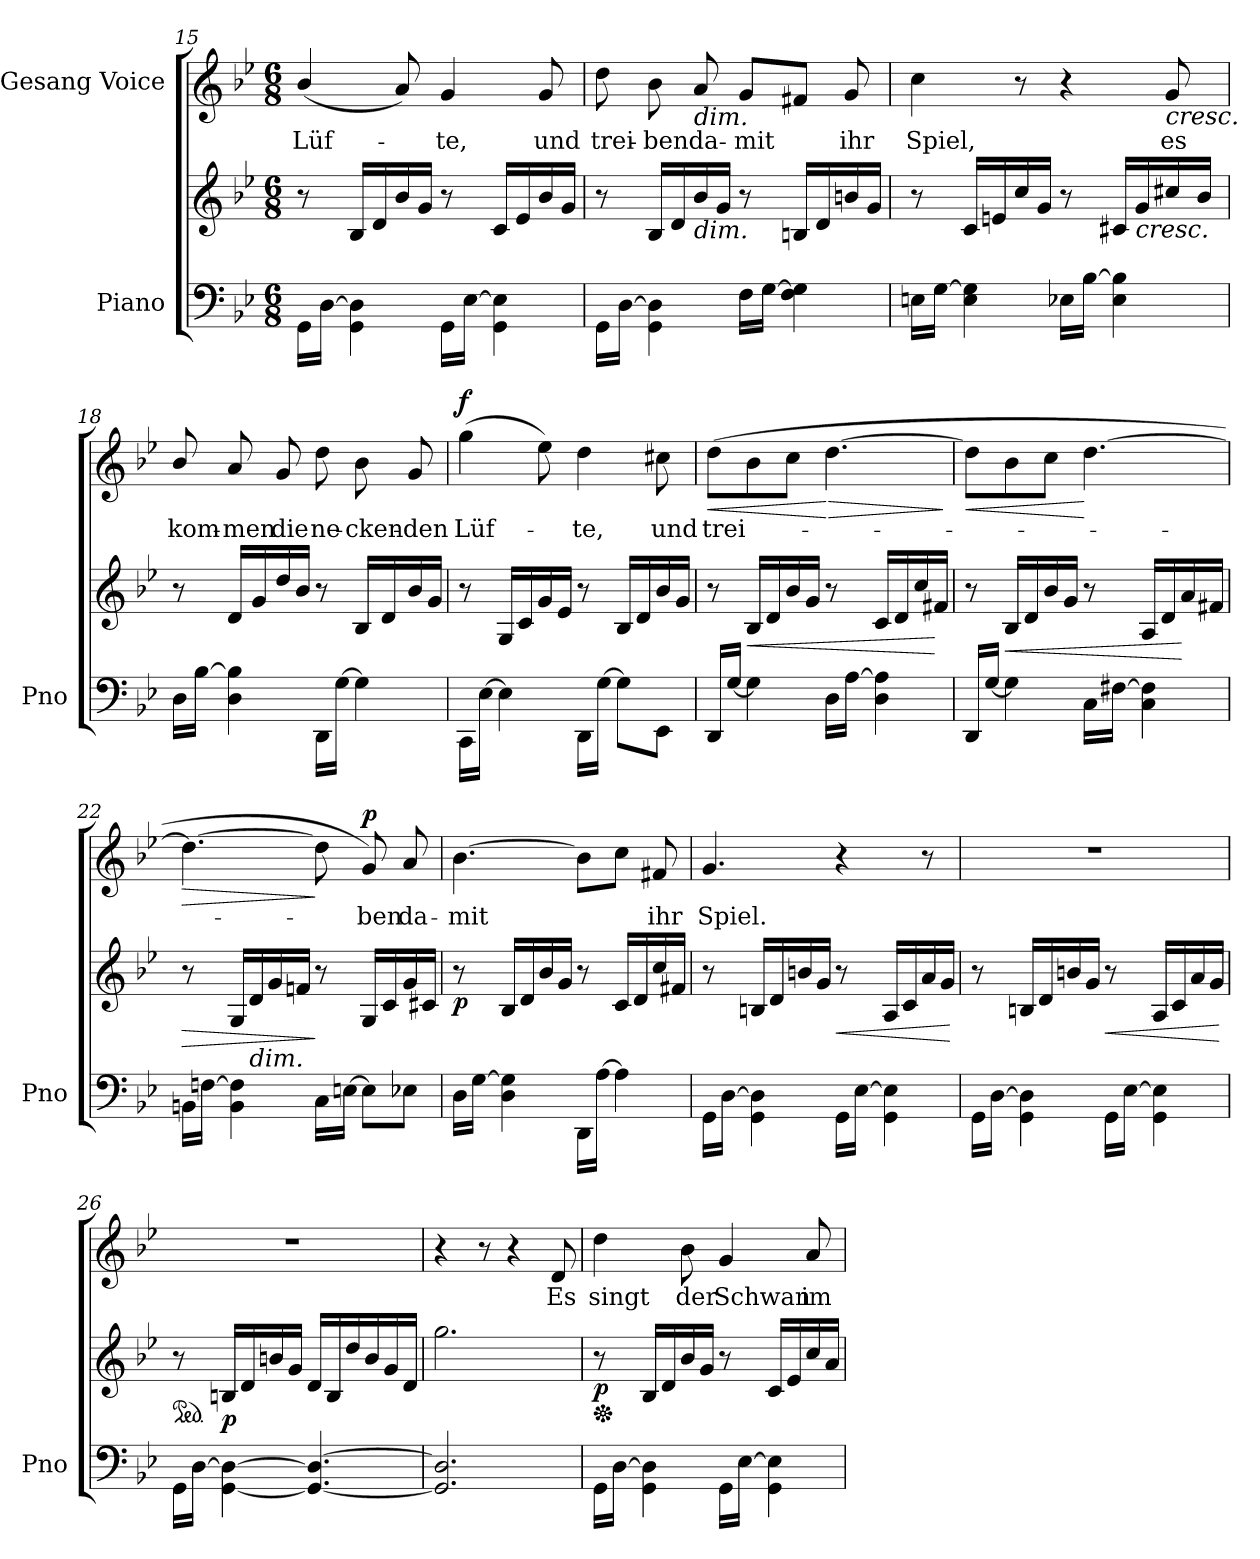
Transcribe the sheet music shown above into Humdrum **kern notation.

**kern	**kern	**dynam	**kern	**text	**dynam
*part2	*part2	*part2	*part1	*part1	*part1
*staff3	*staff2	*staff2/3	*staff1	*staff1	*staff1
*I"Piano	*	*	*I"Gesang Voice	*	*
*I'Pno	*	*	*	*	*
*clefF4	*clefG2	*	*clefG2	*	*
*k[b-e-]	*k[b-e-]	*	*k[b-e-]	*	*
*M6/8	*M6/8	*	*M6/8	*	*
=15	=15	=15	=15	=15	=15
!	!	!	!	!LO:LY:b	!
16GG\LL	8r	.	(4b-/	Lüf-	.
[16D\JJ	.	.	.	.	.
4GG\ 4D\]	16B-/LL	.	.	.	.
.	16d/	.	.	.	.
.	16b-/	.	8a/)	.	.
.	16g/JJ	.	.	.	.
!	!	!	!	!LO:LY:b	!
16GG\LL	8r	.	4g/	-te,	.
[16E-\JJ	.	.	.	.	.
4GG\ 4E-\]	16c/LL	.	.	.	.
.	16e-/	.	.	.	.
!	!	!	!	!LO:LY:b	!
.	16b-/	.	8g/	und	.
.	16g/JJ	.	.	.	.
!!LO:LB:g=z
=16	=16	=16	=16	=16	=16
!	!	!	!	!LO:LY:b	!
16GG\LL	8r	.	8dd\	trei-	.
[16D\JJ	.	.	.	.	.
!	!	!	!	!LO:LY:b	!
4GG\ 4D\]	16B-/LL	.	8b-\	-ben	.
.	16d/	.	.	.	.
!	!	!	!LO:TX:b:i:t=dim.	!	!
!	!LO:TX:b:i:t=dim.	!	!	!	!
!	!	!	!	!LO:LY:b	!
.	16b-/	.	8a/	da-	.
.	16g/JJ	.	.	.	.
!	!	!	!	!LO:LY:b	!
16F\LL	8r	.	8g/L	-mit	.
[16G\JJ	.	.	.	.	.
4F\ 4G\]	16Bn/LL	.	8f#X/J	.	.
.	16d/	.	.	.	.
!	!	!	!	!LO:LY:b	!
.	16bn/	.	8g/	ihr	.
.	16g/JJ	.	.	.	.
!!LO:LB:g=z
=17	=17	=17	=17	=17	=17
!	!	!	!	!LO:LY:b	!
16En\LL	8r	.	4cc\	Spiel,	.
[16G\JJ	.	.	.	.	.
4E\ 4G\]	16c/LL	.	.	.	.
.	16en/	.	.	.	.
.	16cc/	.	8r	.	.
.	16g/JJ	.	.	.	.
16E-X\LL	8r	.	4r	.	.
[16B-\JJ	.	.	.	.	.
4E-\ 4B-\]	16c#X/LL	.	.	.	.
!	!LO:TX:b:i:t=cresc.	!	!	!	!
.	16g/	.	.	.	.
!	!	!	!LO:TX:b:i:t=cresc.	!	!
!	!	!	!	!LO:LY:b	!
.	16cc#X/	.	8g/	es	.
.	16b-/JJ	.	.	.	.
=18	=18	=18	=18	=18	=18
!	!	!	!	!LO:LY:b	!
16D\LL	8r	.	8b-/	kom-	.
[16B-\JJ	.	.	.	.	.
!	!	!	!	!LO:LY:b	!
4D\ 4B-\]	16d/LL	.	8a/	-men	.
.	16g/	.	.	.	.
!	!	!	!	!LO:LY:b	!
.	16dd/	.	8g/	die	.
.	16b-/JJ	.	.	.	.
!	!	!	!	!LO:LY:b	!
16DD\LL	8r	.	8dd\	ne-	.
[16G\JJ	.	.	.	.	.
!	!	!	!	!LO:LY:b	!
4G\]	16B-/LL	.	8b-\	-cken-	.
.	16d/	.	.	.	.
!	!	!	!	!LO:LY:b	!
.	16b-/	.	8g/	-den	.
.	16g/JJ	.	.	.	.
!!LO:LB:g=z
=19	=19	=19	=19	=19	=19
!	!	!	!	!LO:LY:b	!LO:DY:b
16CC\LL	8r	.	(4gg\	Lüf-	f
[16E-\JJ	.	.	.	.	.
4E-\]	16G/LL	.	.	.	.
.	16c/	.	.	.	.
.	16g/	.	8ee-\)	.	.
.	16e-/JJ	.	.	.	.
!	!	!	!	!LO:LY:b	!
16DD\LL	8r	.	4dd\	-te,	.
[16G\JJ	.	.	.	.	.
8G\L]	16B-/LL	.	.	.	.
.	16d/	.	.	.	.
!	!	!	!	!LO:LY:b	!
8EE-\J	16b-/	.	8cc#X\	und	.
.	16g/JJ	.	.	.	.
!!LO:PB:g=z
=20	=20	=20	=20	=20	=20
!	!	!	!	!LO:LY:b	!LO:HP:b
16DD/LL	8r	.	(8dd\L	trei-	<
[16G/JJ	.	.	.	.	.
!	!	!LO:HP:b	!	!	!
4G\]	16B-/LL	<	8b-\	.	.
.	16d/	.	.	.	.
.	16b-/	.	8cc\J	.	.
.	16g/JJ	.	.	.	.
!	!	!	!	!	!LO:HP:n=1:b
16D\LL	8r	.	[4.dd\	.	[ >
[16A\JJ	.	.	.	.	.
4D\ 4A\]	16c/LL	.	.	.	.
.	16d/	.	.	.	.
.	16cc/	.	.	.	.
.	16f#X/JJ	[	.	.	.
.	.	.	.	.	]
=21	=21	=21	=21	=21	=21
!	!	!	!	!	!LO:HP:b
16DD/LL	8r	.	8dd\L]	.	<
[16G/JJ	.	.	.	.	.
!	!	!LO:HP:b	!	!	!
4G\]	16B-/LL	<	8b-\	.	.
.	16d/	.	.	.	.
.	16b-/	.	8cc\J	.	.
.	16g/JJ	.	.	.	.
16C\LL	8r	.	[4.dd\	.	[
[16F#X\JJ	.	.	.	.	.
4C\ 4F#\]	16A/LL	.	.	.	.
.	16d/	.	.	.	.
.	16a/	[	.	.	.
.	16f#X/JJ	.	.	.	.
!!LO:LB:g=z
=22	=22	=22	=22	=22	=22
!	!	!LO:HP:b	!	!	!LO:HP:b
16BBn\LL	8r	>	4.dd\_	.	>
[16Fn\JJ	.	.	.	.	.
4BB\ 4F\]	16G/LL	.	.	.	.
!	!LO:TX:b:i:t=dim.	!	!	!	!
.	16d/	.	.	.	.
.	16g/	.	.	.	.
.	16fn/JJ	.	.	.	.
16C\LL	8r	]	8dd\]	.	]
[16En\JJ	.	.	.	.	.
!	!	!	!	!LO:LY:b	!LO:DY:b
8E\L]	16G/LL	.	8g/)	-ben	p
.	16c/	.	.	.	.
!	!	!	!	!LO:LY:b	!
8E-X\J	16g/	.	8a/	da-	.
.	16c#X/JJ	.	.	.	.
=23	=23	=23	=23	=23	=23
!	!	!LO:DY:b	!	!LO:LY:b	!
16D\LL	8r	p	[4.b-\	-mit	.
[16G\JJ	.	.	.	.	.
4D\ 4G\]	16B-/LL	.	.	.	.
.	16d/	.	.	.	.
.	16b-/	.	.	.	.
.	16g/JJ	.	.	.	.
16DD\LL	8r	.	8b-\L]	.	.
[16A\JJ	.	.	.	.	.
4A\]	16c/LL	.	8cc\J	.	.
.	16d/	.	.	.	.
!	!	!	!	!LO:LY:b	!
.	16cc/	.	8f#X/	ihr	.
.	16f#X/JJ	.	.	.	.
!!LO:LB:g=z
=24	=24	=24	=24	=24	=24
!	!	!	!	!LO:LY:b	!
16GG\LL	8r	.	4.g/	Spiel.	.
[16D\JJ	.	.	.	.	.
4GG\ 4D\]	16Bn/LL	.	.	.	.
.	16d/	.	.	.	.
.	16bn/	.	.	.	.
.	16g/JJ	.	.	.	.
!	!	!LO:HP:b	!	!	!
16GG\LL	8r	<	4r	.	.
[16E-\JJ	.	.	.	.	.
4GG\ 4E-\]	16A/LL	.	.	.	.
.	16c/	.	.	.	.
.	16a/	.	8r	.	.
.	16g/JJ	.	.	.	.
.	.	[	.	.	.
=25	=25	=25	=25	=25	=25
16GG\LL	8r	.	2.r	.	.
[16D\JJ	.	.	.	.	.
4GG\ 4D\]	16Bn/LL	.	.	.	.
.	16d/	.	.	.	.
.	16bn/	.	.	.	.
.	16g/JJ	.	.	.	.
!	!	!LO:HP:b	!	!	!
16GG\LL	8r	<	.	.	.
[16E-\JJ	.	.	.	.	.
4GG\ 4E-\]	16A/LL	.	.	.	.
.	16c/	.	.	.	.
.	16a/	.	.	.	.
.	16g/JJ	.	.	.	.
.	.	[	.	.	.
!!LO:LB:g=z
=26	=26	=26	=26	=26	=26
*	*ped	*	*	*	*
16GG\LL	8r	.	2.r	.	.
[16D\JJ	.	.	.	.	.
!	!	!LO:DY:b	!	!	!
[4GG\ 4D\_	16Bn/LL	p	.	.	.
.	16d/	.	.	.	.
.	16bn/	.	.	.	.
.	16g/JJ	.	.	.	.
4.GG/_ 4.D/_	16d/LL	.	.	.	.
.	16B/	.	.	.	.
.	16dd/	.	.	.	.
.	16b/	.	.	.	.
.	16g/	.	.	.	.
.	16d/JJ	.	.	.	.
=27	=27	=27	=27	=27	=27
2.GG/] 2.D/]	2.gg\	.	4r	.	.
.	.	.	8r	.	.
.	.	.	4r	.	.
!	!	!	!	!LO:LY:b	!
.	.	.	8d/	Es	.
!!LO:PB:g=z
=28	=28	=28	=28	=28	=28
*	*Xped	*	*	*	*
!	!	!LO:DY:b	!	!LO:LY:b	!
16GG\LL	8r	p	4dd\	singt	.
[16D\JJ	.	.	.	.	.
4GG\ 4D\]	16B-/LL	.	.	.	.
.	16d/	.	.	.	.
!	!	!	!	!LO:LY:b	!
.	16b-/	.	8b-\	der	.
.	16g/JJ	.	.	.	.
!	!	!	!	!LO:LY:b	!
16GG\LL	8r	.	4g/	Schwan	.
[16E-\JJ	.	.	.	.	.
4GG\ 4E-\]	16c/LL	.	.	.	.
.	16e-/	.	.	.	.
!	!	!	!	!LO:LY:b	!
.	16cc/	.	8a/	im	.
.	16a/JJ	.	.	.	.
=	=	=	=	=	=
*-	*-	*-	*-	*-	*-
